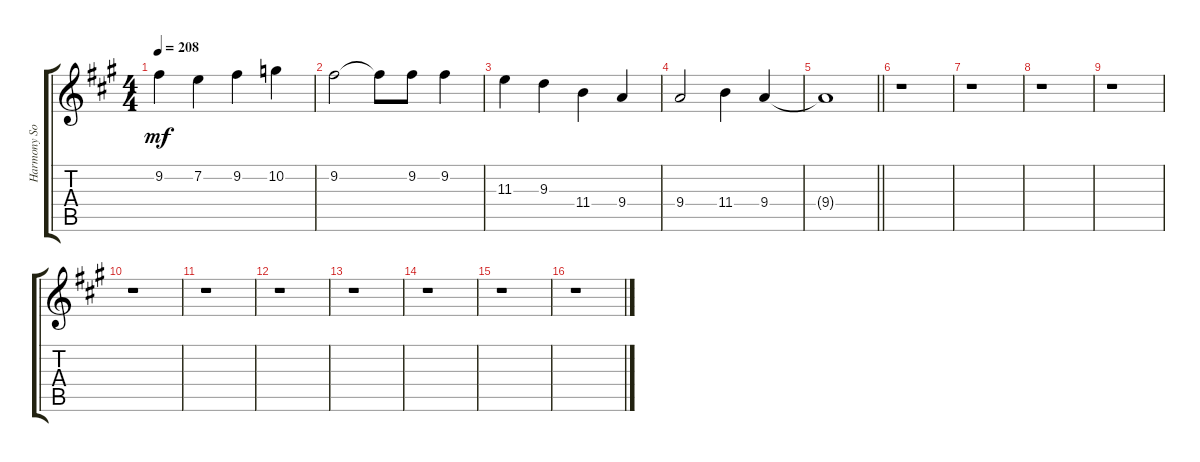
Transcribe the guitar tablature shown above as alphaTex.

\track ("Harmony Solo" "Harmony So") {instrument overdrivenguitar}
\staff {score tabs}
\tuning (D4 A3 F3 C3 G2 D2) {hide}
\ts (4 4)
\tempo 208
\clef g2
\ks a
9.2{t}.4{dy mf} 7.2.4 9.2.4 10.2.4 |
9.2.2 9.2{t}.8 9.2.8 9.2.4 |
11.3.4 9.3.4 11.4.4 9.4.4 |
9.4.2 11.4.4 9.4.4 |
\barLineRight lightlight
9.4{t}.1 |
r.1 |
r.1 |
r.1 |
r.1 |
r.1 |
r.1 |
r.1 |
r.1 |
r.1 |
r.1 |
r.1
